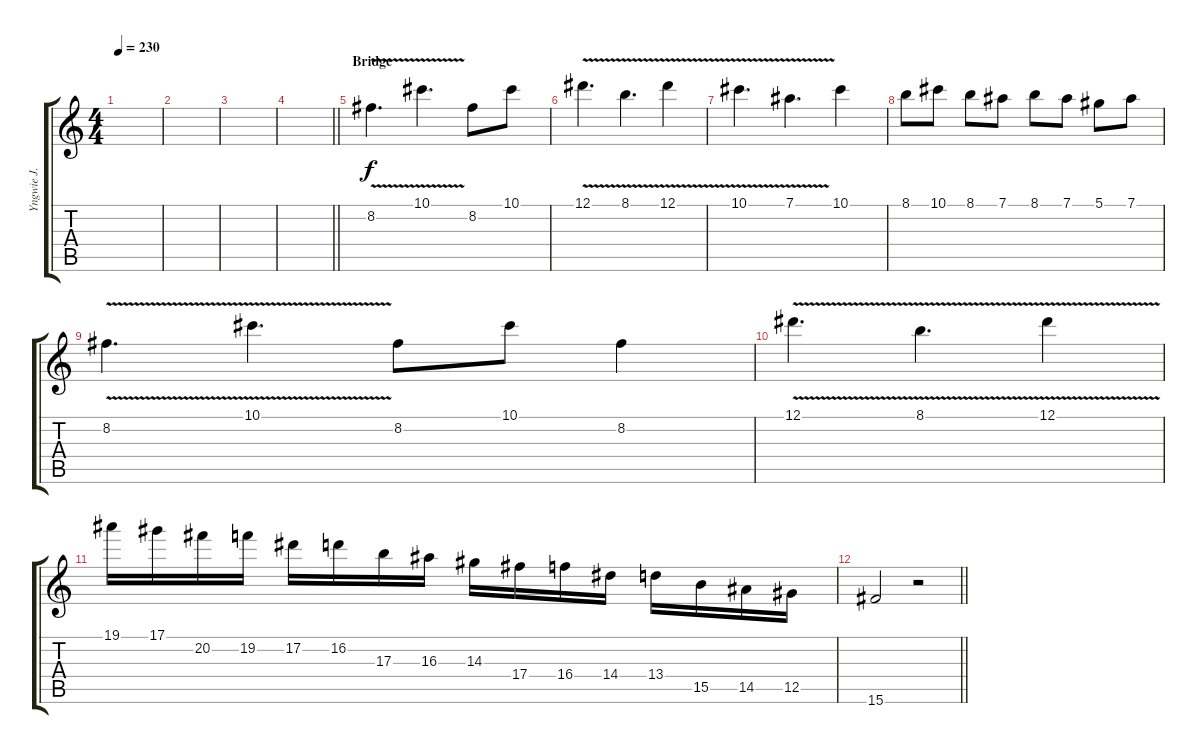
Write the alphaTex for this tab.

\track ("Yngwie J. Malmsteen" "Yngwie J. ") {instrument overdrivenguitar}
\staff {score tabs}
\tuning (Eb4 Bb3 Gb3 Db3 Ab2 Eb2) {hide}
\ts (4 4)
\tempo 230
\clef g2
\ks c
|
|
|
\barLineRight lightlight
|
\section ("" "Bridge")
8.2{v}.4{d} 10.1{v}.4{d} 8.2.8 10.1.8 |
12.1{v}.4{d} 8.1{v}.4{d} 12.1{v}.4 |
10.1{v}.4{d} 7.1{v}.4{d} 10.1.4 |
8.1.8 10.1.8 8.1.8 7.1.8 8.1.8 7.1.8 5.1.8 7.1.8 |
8.2{v}.4{d} 10.1{v}.4{d} 8.2.8 10.1.8 8.2.4 |
12.1{v}.4{d} 8.1{v}.4{d} 12.1{v}.4 |
19.1.16 17.1.16 20.2.16 19.2.16 17.2.16 16.2.16 17.3.16 16.3.16 14.3.16 17.4.16 16.4.16 14.4.16 13.4.16 15.5.16 14.5.16 12.5.16 |
\barLineRight lightlight
15.6.2 r.2
